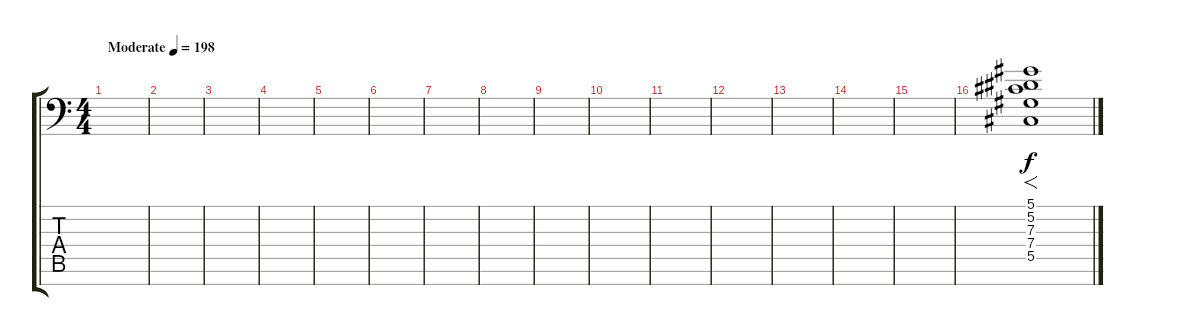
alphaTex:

\track "" {instrument stringensemble1}
\staff {score tabs}
\tuning (Eb4 Bb3 Gb3 Db3 Ab2 Eb2 C-1) {hide}
\ts (4 4)
\tempo (198 "Moderate")
\clef f4
\ks c
|
|
|
|
|
|
|
|
|
|
|
|
|
|
|
(5.1 5.2 7.3 7.4 5.5).1{f instrument fx5brightness}
